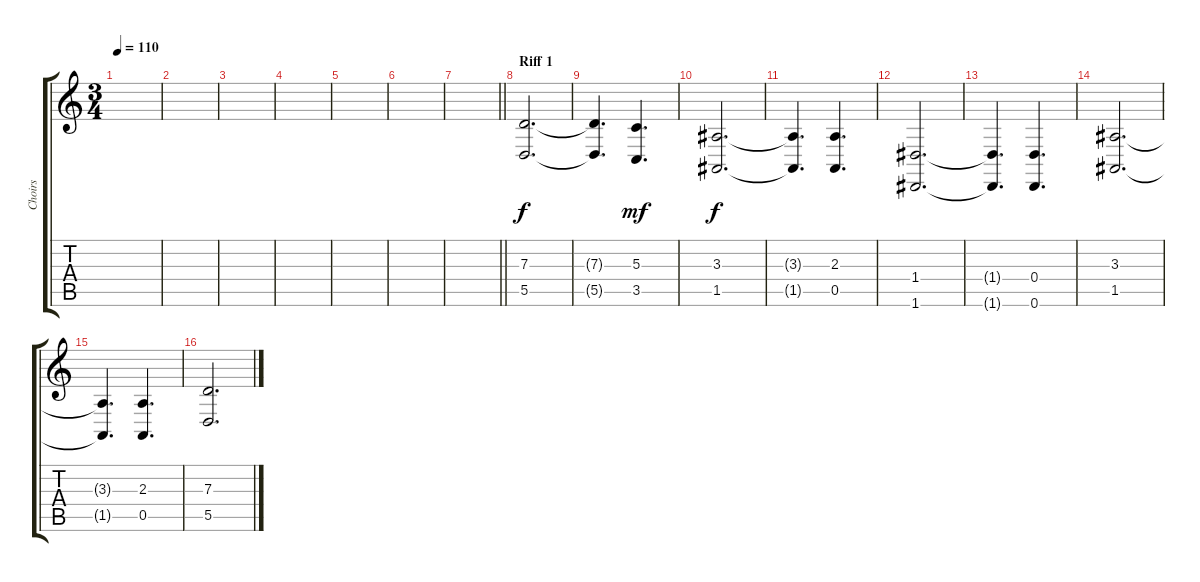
\track ("Choirs" "Choirs") {instrument choiraahs}
\staff {score tabs}
\tuning (E4 B3 G3 D3 A2 D2) {hide}
\ts (3 4)
\tempo 110
\clef g2
\ks c
|
|
|
|
|
|
\barLineRight lightlight
|
\section ("" "Riff 1")
(7.3 5.5).2{d} |
(7.3{t} 5.5{t}).4{d} (5.3 3.5).4{d dy mf} |
(3.3 1.5).2{d dy f} |
(3.3{t} 1.5{t}).4{d} (2.3 0.5).4{d} |
(1.4 1.6).2{d} |
(1.4{t} 1.6{t}).4{d} (0.4 0.6).4{d} |
(3.3 1.5).2{d} |
(3.3{t} 1.5{t}).4{d} (2.3 0.5).4{d} |
(7.3 5.5).2{d}
